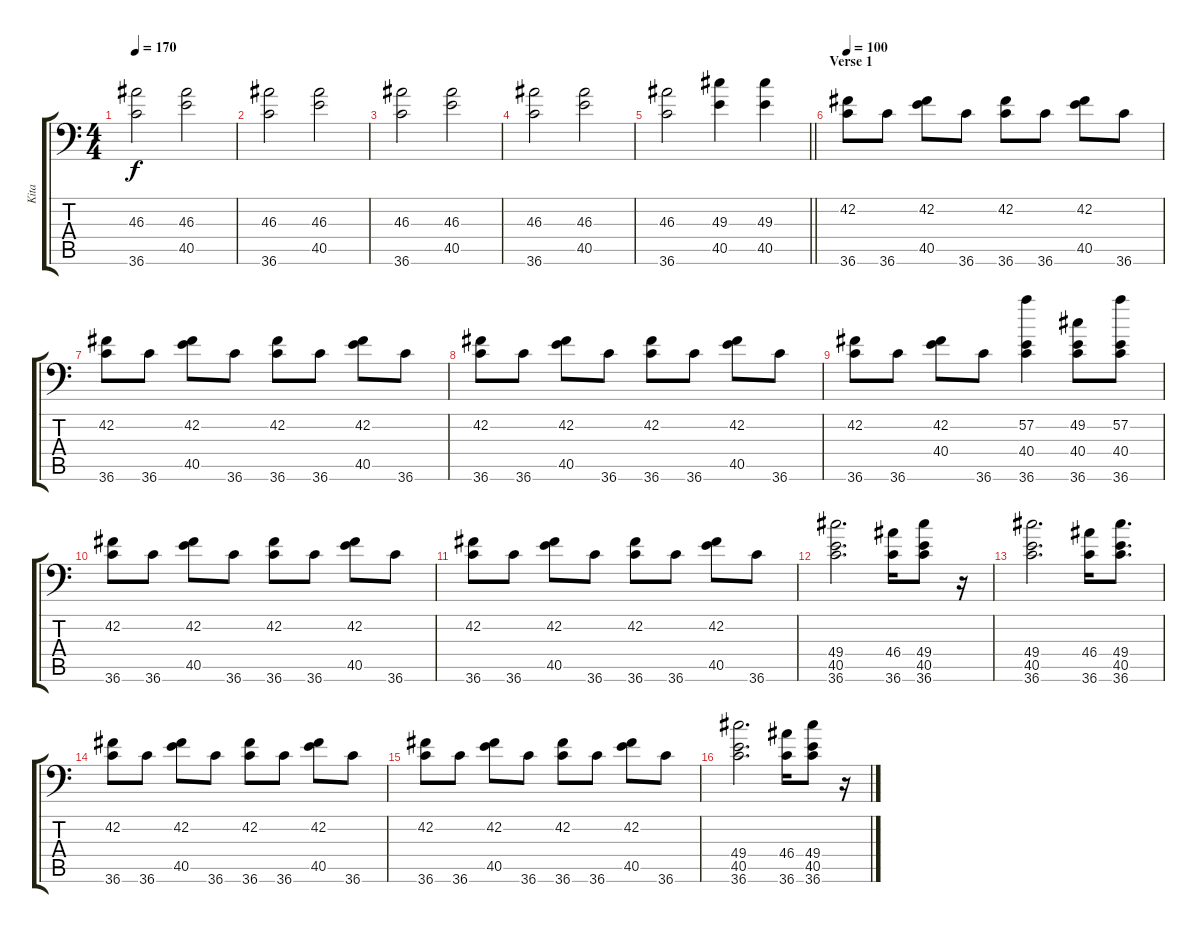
\track ("Kita" "Kita") {instrument acousticgrandpiano}
\staff {score tabs}
\tuning (C-1 C-1 C-1 C-1 C-1 C-1) {hide}
\ts (4 4)
\tempo 170
\clef f4
\ks c
(46.3 36.6).2{dy f} (46.3 40.5).2 |
(46.3 36.6).2 (46.3 40.5).2 |
(46.3 36.6).2 (46.3 40.5).2 |
(46.3 36.6).2 (46.3 40.5).2 |
\barLineRight lightlight
(46.3 36.6).2 (49.3 40.5).4 (49.3 40.5).4 |
\section ("" "Verse 1")
\tempo 100
(42.2 36.6).8 36.6.8 (42.2 40.5).8 36.6.8 (42.2 36.6).8 36.6.8 (42.2 40.5).8 36.6.8 |
(42.2 36.6).8 36.6.8 (42.2 40.5).8 36.6.8 (42.2 36.6).8 36.6.8 (42.2 40.5).8 36.6.8 |
(42.2 36.6).8 36.6.8 (42.2 40.5).8 36.6.8 (42.2 36.6).8 36.6.8 (42.2 40.5).8 36.6.8 |
(42.2 36.6).8 36.6.8 (42.2 40.4).8 36.6.8 (57.2 40.4 36.6).4 (49.2 40.4 36.6).8 (57.2 40.4 36.6).8 |
(42.2 36.6).8 36.6.8 (42.2 40.5).8 36.6.8 (42.2 36.6).8 36.6.8 (42.2 40.5).8 36.6.8 |
(42.2 36.6).8 36.6.8 (42.2 40.5).8 36.6.8 (42.2 36.6).8 36.6.8 (42.2 40.5).8 36.6.8 |
(49.4 40.5 36.6).2{d} (46.4 36.6).16 (49.4 40.5 36.6).8 r.16 |
(49.4 40.5 36.6).2{d} (46.4 36.6).16 (49.4 40.5 36.6).8{d} |
(42.2 36.6).8 36.6.8 (42.2 40.5).8 36.6.8 (42.2 36.6).8 36.6.8 (42.2 40.5).8 36.6.8 |
(42.2 36.6).8 36.6.8 (42.2 40.5).8 36.6.8 (42.2 36.6).8 36.6.8 (42.2 40.5).8 36.6.8 |
(49.4 40.5 36.6).2{d} (46.4 36.6).16 (49.4 40.5 36.6).8 r.16
